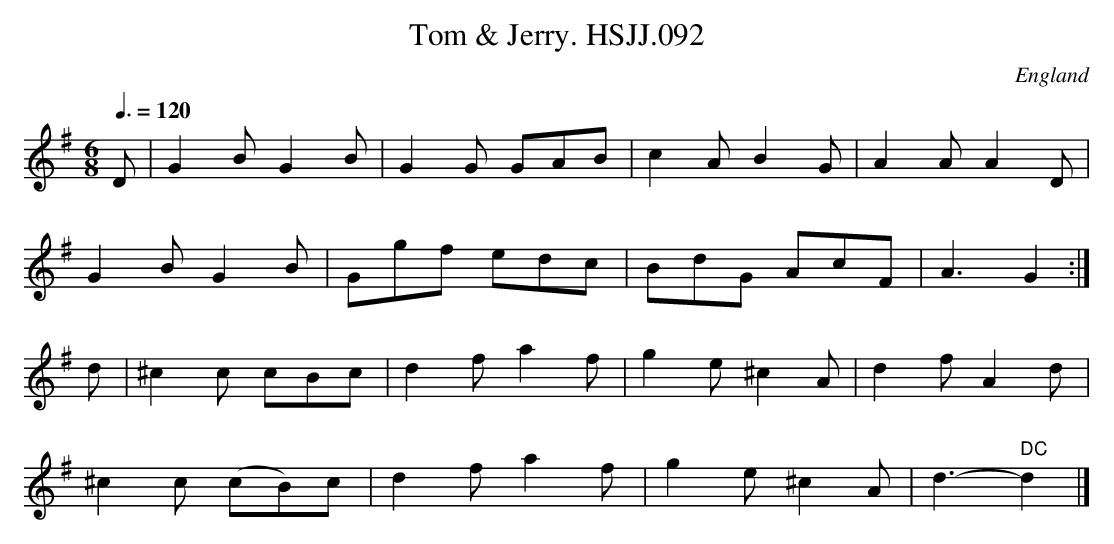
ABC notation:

X:1
T:Tom & Jerry. HSJJ.092
M:6/8
L:1/8
Q:3/8=120
O:England
K:G major
D|G2BG2B|G2G GAB|c2AB2G|A2AA2D|!
G2BG2B|Ggf edc|BdG AcF|A3G2:|!
d|^c2c cBc|d2fa2f|g2e^c2A|d2fA2d|!
^c2c (cB)c|d2fa2f|g2e^c2A|d3-" DC"d2|]
